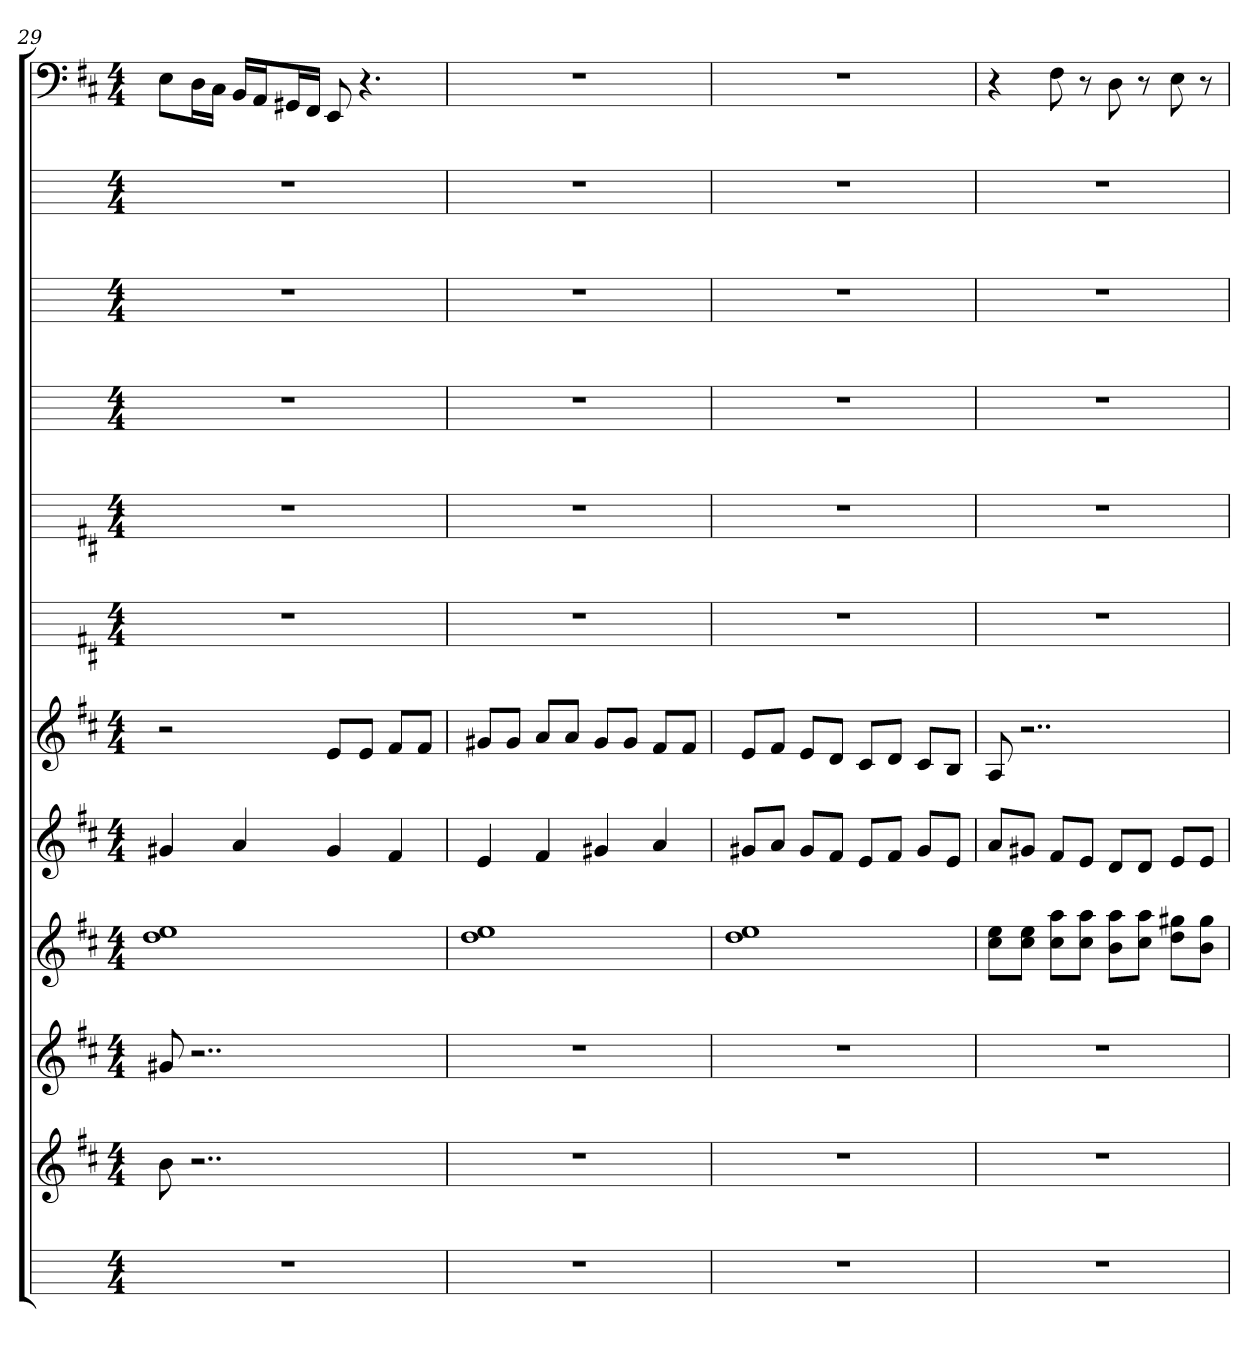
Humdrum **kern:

**kern	**kern	**kern	**kern	**kern	**kern	**kern	**kern	**kern	**kern	**kern	**kern
*part12	*part11	*part10	*part9	*part8	*part7	*part6	*part5	*part4	*part3	*part2	*part1
*staff12	*staff11	*staff10	*staff9	*staff8	*staff7	*staff6	*staff5	*staff4	*staff3	*staff2	*staff1
*k[]	*k[f#c#]	*k[f#c#]	*k[f#c#]	*k[f#c#]	*k[f#c#]	*k[f#c#]	*k[f#c#]	*k[]	*k[]	*k[]	*k[f#c#]
*M4/4	*M4/4	*M4/4	*M4/4	*M4/4	*M4/4	*M4/4	*M4/4	*M4/4	*M4/4	*M4/4	*M4/4
=29	=29	=29	=29	=29	=29	=29	=29	=29	=29	=29	=29
1r	8b	8g#X	1dd 1ee	4g#X	2r	1r	1r	1r	1r	1r	8EL
.	2..r	2..r	.	.	.	.	.	.	.	.	16DL
.	.	.	.	.	.	.	.	.	.	.	16C#JJ
.	.	.	.	4a	.	.	.	.	.	.	16BBLL
.	.	.	.	.	.	.	.	.	.	.	16AAJ
.	.	.	.	.	.	.	.	.	.	.	16GG#XL
.	.	.	.	.	.	.	.	.	.	.	16FF#JJ
.	.	.	.	4g#	8eL	.	.	.	.	.	8EE
.	.	.	.	.	8eJ	.	.	.	.	.	4.r
.	.	.	.	4f#	8f#L	.	.	.	.	.	.
.	.	.	.	.	8f#J	.	.	.	.	.	.
=30	=30	=30	=30	=30	=30	=30	=30	=30	=30	=30	=30
1r	1r	1r	1dd 1ee	4e	8g#XL	1r	1r	1r	1r	1r	1r
.	.	.	.	.	8g#J	.	.	.	.	.	.
.	.	.	.	4f#	8aL	.	.	.	.	.	.
.	.	.	.	.	8aJ	.	.	.	.	.	.
.	.	.	.	4g#X	8g#L	.	.	.	.	.	.
.	.	.	.	.	8g#J	.	.	.	.	.	.
.	.	.	.	4a	8f#L	.	.	.	.	.	.
.	.	.	.	.	8f#J	.	.	.	.	.	.
=31	=31	=31	=31	=31	=31	=31	=31	=31	=31	=31	=31
1r	1r	1r	1dd 1ee	8g#XL	8eL	1r	1r	1r	1r	1r	1r
.	.	.	.	8aJ	8f#J	.	.	.	.	.	.
.	.	.	.	8g#L	8eL	.	.	.	.	.	.
.	.	.	.	8f#J	8dJ	.	.	.	.	.	.
.	.	.	.	8eL	8c#L	.	.	.	.	.	.
.	.	.	.	8f#J	8dJ	.	.	.	.	.	.
.	.	.	.	8g#L	8c#L	.	.	.	.	.	.
.	.	.	.	8eJ	8BJ	.	.	.	.	.	.
=32	=32	=32	=32	=32	=32	=32	=32	=32	=32	=32	=32
1r	1r	1r	8cc# 8eeL	8aL	8A	1r	1r	1r	1r	1r	4r
.	.	.	8cc# 8eeJ	8g#XJ	2..r	.	.	.	.	.	.
.	.	.	8cc# 8aaL	8f#L	.	.	.	.	.	.	8F#
.	.	.	8cc# 8aaJ	8eJ	.	.	.	.	.	.	8r
.	.	.	8b 8aaL	8dL	.	.	.	.	.	.	8D
.	.	.	8cc# 8aaJ	8dJ	.	.	.	.	.	.	8r
.	.	.	8dd 8gg#XL	8eL	.	.	.	.	.	.	8E
.	.	.	8b 8gg#J	8eJ	.	.	.	.	.	.	8r
=	=	=	=	=	=	=	=	=	=	=	=
*-	*-	*-	*-	*-	*-	*-	*-	*-	*-	*-	*-
